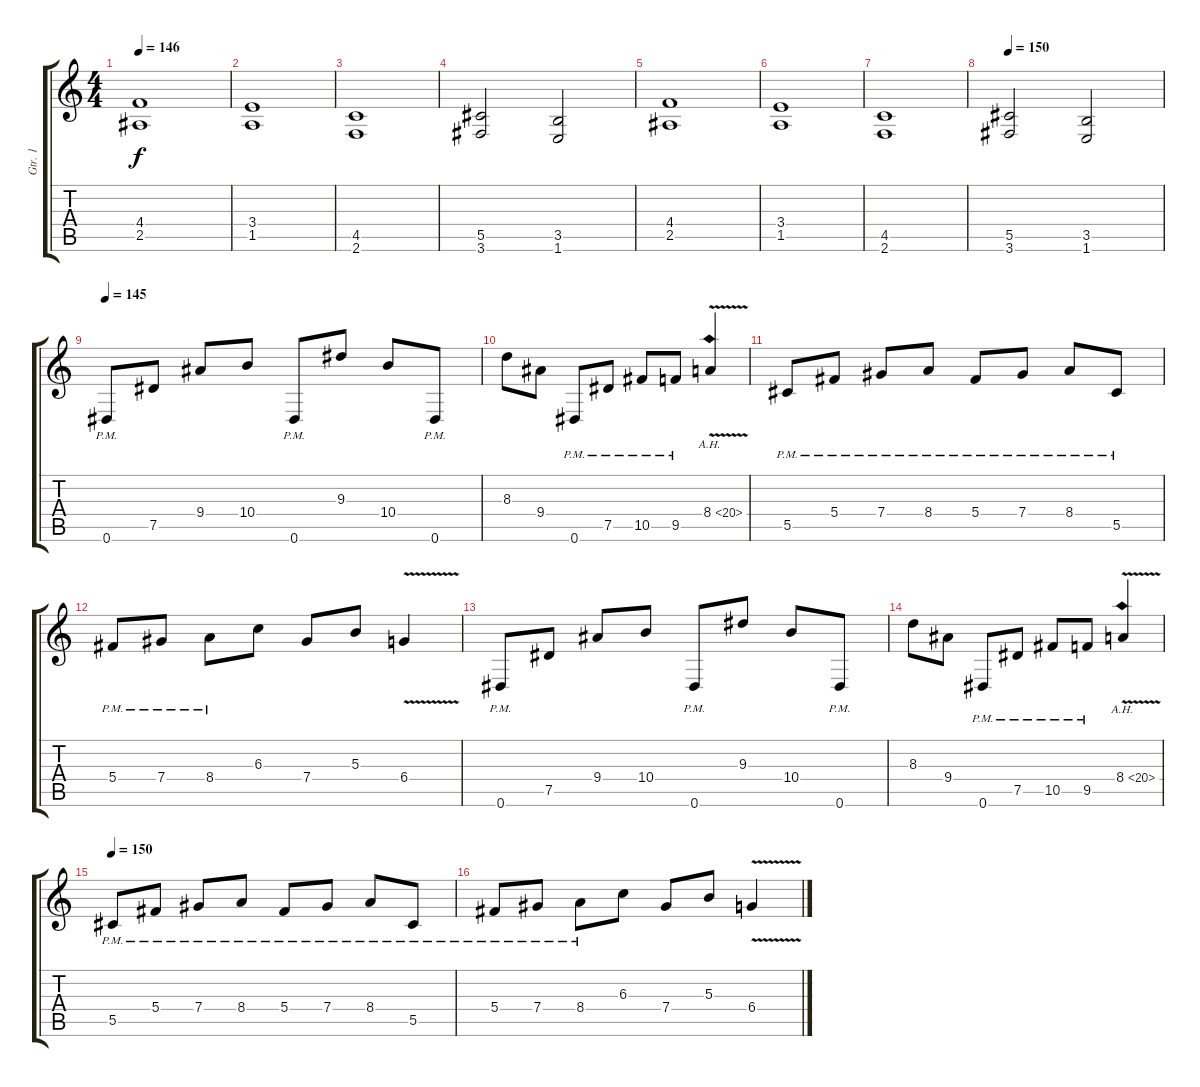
\track ("Gtr. 1" "Gtr. 1") {instrument overdrivenguitar}
\staff {score tabs}
\tuning (Eb4 Bb3 Gb3 Db3 Ab2 Eb2) {hide}
\ts (4 4)
\tempo 146
\clef g2
\ks c
(4.4 2.5).1{dy f instrument overdrivenguitar} |
(3.4 1.5).1 |
(4.5 2.6).1 |
(5.5 3.6).2 (3.5 1.6).2 |
(4.4 2.5).1 |
(3.4 1.5).1 |
(4.5 2.6).1 |
\tempo 150
(5.5 3.6).2 (3.5 1.6).2 |
\tempo 145
0.6{pm}.8 7.5.8 9.4.8 10.4.8 0.6{pm}.8 9.3.8 10.4.8 0.6{pm}.8 |
8.3.8 9.4.8 0.6{pm}.8 7.5{pm}.8 10.5{pm}.8 9.5{pm}.8 8.4{ah 12 v}.4 |
5.5{pm}.8 5.4{pm}.8 7.4{pm}.8 8.4{pm}.8 5.4{pm}.8 7.4{pm}.8 8.4{pm}.8 5.5{pm}.8 |
5.4{pm}.8 7.4{pm}.8 8.4{pm}.8 6.3.8 7.4.8 5.3.8 6.4{v}.4 |
0.6{pm}.8 7.5.8 9.4.8 10.4.8 0.6{pm}.8 9.3.8 10.4.8 0.6{pm}.8 |
8.3.8 9.4.8 0.6{pm}.8 7.5{pm}.8 10.5{pm}.8 9.5{pm}.8 8.4{ah 12 v}.4 |
\tempo 150
5.5{pm}.8 5.4{pm}.8 7.4{pm}.8 8.4{pm}.8 5.4{pm}.8 7.4{pm}.8 8.4{pm}.8 5.5{pm}.8 |
5.4{pm}.8 7.4{pm}.8 8.4{pm}.8 6.3.8 7.4.8 5.3.8 6.4{v}.4
